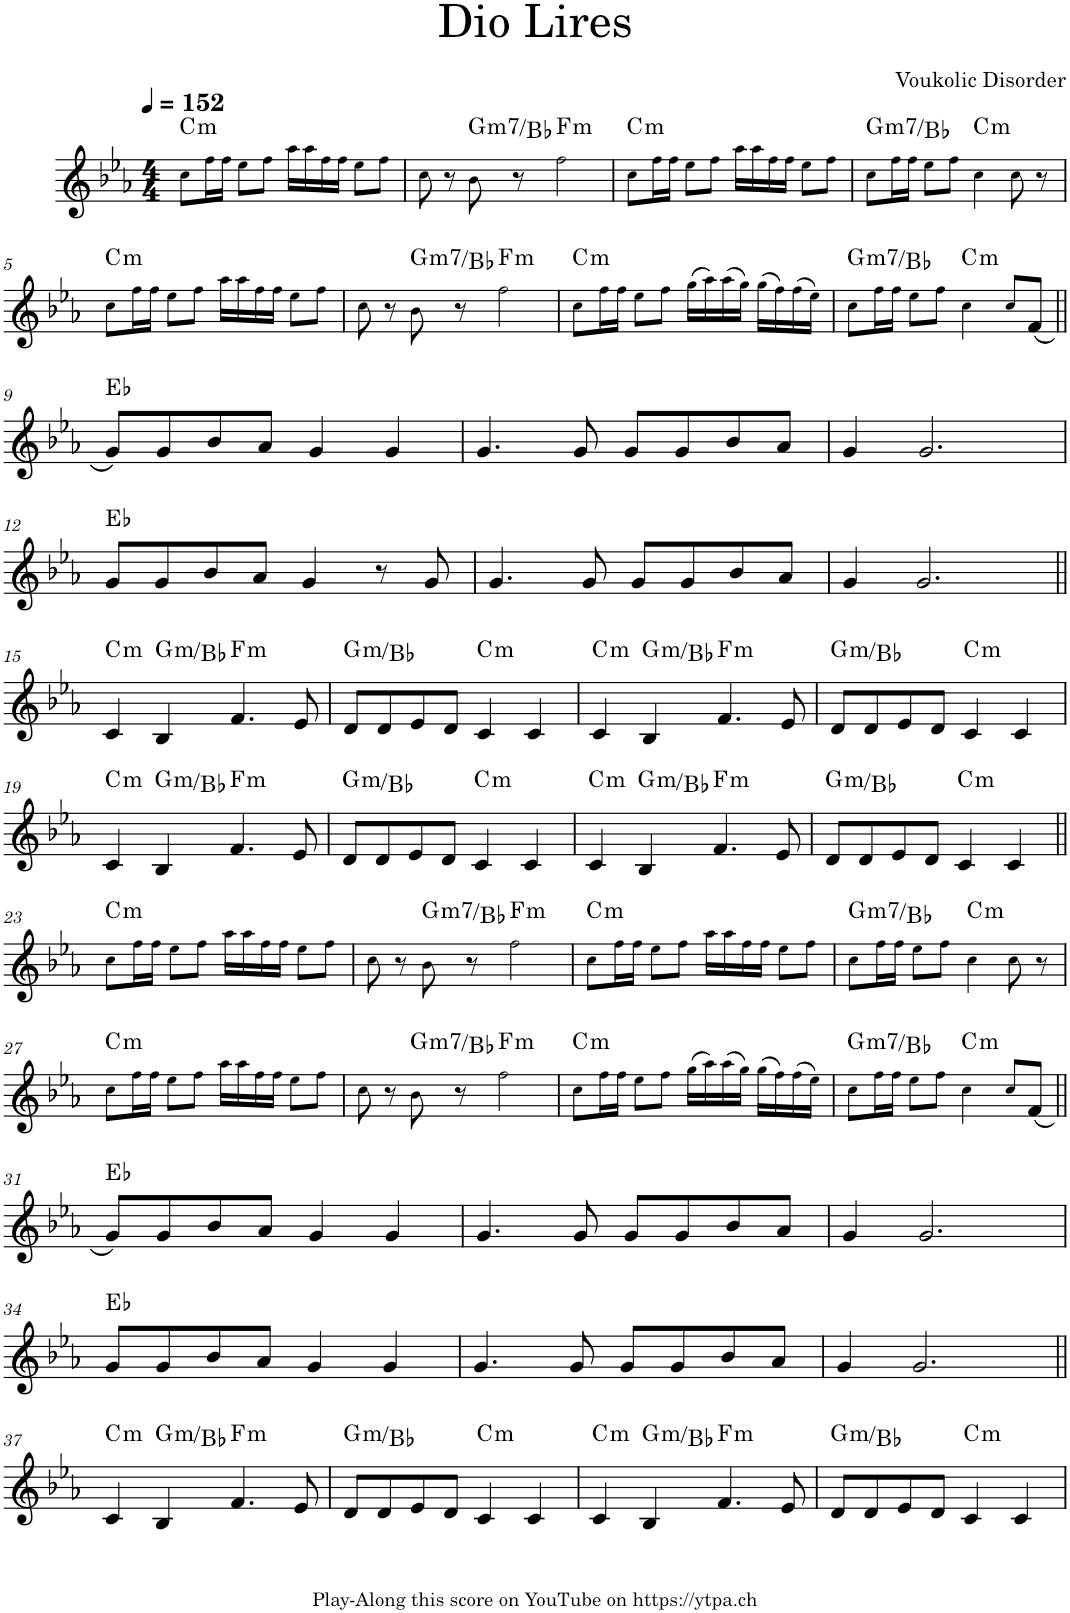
**kern	**harte
*part1	*part1
*staff1	*
*I"Piano	*
*I'Pno.	*
*clefG2	*
*k[b-e-a-]	*
*M4/4	*
*MM152	*
=1	=1
!	!LO:H:kt=m
8cc!\L	C:min
16ff!\L	.
16ff!\JJ	.
8ee-!\L	.
8ff!\J	.
16aa-!\LL	.
16aa-!\	.
16ff!\	.
16ff!\JJ	.
8ee-!\L	.
8ff!\J	.
=2	=2
8cc!\	.
8r	.
!	!LO:H:kt=m7
8b-!\	G:min7/b3
8r	.
!	!LO:H:kt=m
2ff!\	F:min
=3	=3
!	!LO:H:kt=m
8cc!\L	C:min
16ff!\L	.
16ff!\JJ	.
8ee-!\L	.
8ff!\J	.
16aa-!\LL	.
16aa-!\	.
16ff!\	.
16ff!\JJ	.
8ee-!\L	.
8ff!\J	.
=4	=4
!	!LO:H:kt=m7
8cc!\L	G:min7/b3
16ff!\L	.
16ff!\JJ	.
8ee-!\L	.
8ff!\J	.
!	!LO:H:kt=m
4cc!\	C:min
8cc!\	.
8r	.
!!LO:LB:g=z
=5	=5
!	!LO:H:kt=m
8cc!\L	C:min
16ff!\L	.
16ff!\JJ	.
8ee-!\L	.
8ff!\J	.
16aa-!\LL	.
16aa-!\	.
16ff!\	.
16ff!\JJ	.
8ee-!\L	.
8ff!\J	.
=6	=6
8cc!\	.
8r	.
!	!LO:H:kt=m7
8b-!\	G:min7/b3
8r	.
!	!LO:H:kt=m
2ff!\	F:min
=7	=7
!	!LO:H:kt=m
8cc!\L	C:min
16ff!\L	.
16ff!\JJ	.
8ee-!\L	.
8ff!\J	.
(16gg!\LL	.
16aa-!\)	.
(16aa-!\	.
16gg!\JJ)	.
(16gg!\LL	.
16ff!\)	.
(16ff!\	.
16ee-!\JJ)	.
=8	=8
!	!LO:H:kt=m7
8cc!\L	G:min7/b3
16ff!\L	.
16ff!\JJ	.
8ee-!\L	.
8ff!\J	.
!	!LO:H:kt=m
4cc!\	C:min
8cc!/L	.
(8f/J	.
!!LO:LB:g=z
=9||	=9||
8g/L)	Eb:maj
8g/	.
8b-/	.
8a-/J	.
4g/	.
4g/	.
=10	=10
4.g/	.
8g/	.
8g/L	.
8g/	.
8b-/	.
8a-/J	.
=11	=11
4g/	.
2.g/	.
!!LO:LB:g=z
=12	=12
8g/L	Eb:maj
8g/	.
8b-/	.
8a-/J	.
4g/	.
8r	.
8g/	.
=13	=13
4.g/	.
8g/	.
8g/L	.
8g/	.
8b-/	.
8a-/J	.
=14	=14
4g/	.
2.g/	.
!!LO:LB:g=z
=15||	=15||
!	!LO:H:kt=m
4c/	C:min
!	!LO:H:kt=m
4B-/	G:min/b3
!	!LO:H:kt=m
4.f/	F:min
8e-/	.
=16	=16
!	!LO:H:kt=m
8d/L	G:min/b3
8d/	.
8e-/	.
8d/J	.
!	!LO:H:kt=m
4c/	C:min
4c/	.
=17	=17
!	!LO:H:kt=m
4c/	C:min
!	!LO:H:kt=m
4B-/	G:min/b3
!	!LO:H:kt=m
4.f/	F:min
8e-/	.
=18	=18
!	!LO:H:kt=m
8d/L	G:min/b3
8d/	.
8e-/	.
8d/J	.
!	!LO:H:kt=m
4c/	C:min
4c/	.
!!LO:LB:g=z
=19	=19
!	!LO:H:kt=m
4c/	C:min
!	!LO:H:kt=m
4B-/	G:min/b3
!	!LO:H:kt=m
4.f/	F:min
8e-/	.
=20	=20
!	!LO:H:kt=m
8d/L	G:min/b3
8d/	.
8e-/	.
8d/J	.
!	!LO:H:kt=m
4c/	C:min
4c/	.
=21	=21
!	!LO:H:kt=m
4c/	C:min
!	!LO:H:kt=m
4B-/	G:min/b3
!	!LO:H:kt=m
4.f/	F:min
8e-/	.
=22	=22
!	!LO:H:kt=m
8d/L	G:min/b3
8d/	.
8e-/	.
8d/J	.
!	!LO:H:kt=m
4c/	C:min
4c/	.
!!LO:LB:g=z
=23||	=23||
!	!LO:H:kt=m
8cc!\L	C:min
16ff!\L	.
16ff!\JJ	.
8ee-!\L	.
8ff!\J	.
16aa-!\LL	.
16aa-!\	.
16ff!\	.
16ff!\JJ	.
8ee-!\L	.
8ff!\J	.
=24	=24
8cc!\	.
8r	.
!	!LO:H:kt=m7
8b-!\	G:min7/b3
8r	.
!	!LO:H:kt=m
2ff!\	F:min
=25	=25
!	!LO:H:kt=m
8cc!\L	C:min
16ff!\L	.
16ff!\JJ	.
8ee-!\L	.
8ff!\J	.
16aa-!\LL	.
16aa-!\	.
16ff!\	.
16ff!\JJ	.
8ee-!\L	.
8ff!\J	.
=26	=26
!	!LO:H:kt=m7
8cc!\L	G:min7/b3
16ff!\L	.
16ff!\JJ	.
8ee-!\L	.
8ff!\J	.
!	!LO:H:kt=m
4cc!\	C:min
8cc!\	.
8r	.
!!LO:LB:g=z
=27	=27
!	!LO:H:kt=m
8cc!\L	C:min
16ff!\L	.
16ff!\JJ	.
8ee-!\L	.
8ff!\J	.
16aa-!\LL	.
16aa-!\	.
16ff!\	.
16ff!\JJ	.
8ee-!\L	.
8ff!\J	.
=28	=28
8cc!\	.
8r	.
!	!LO:H:kt=m7
8b-!\	G:min7/b3
8r	.
!	!LO:H:kt=m
2ff!\	F:min
=29	=29
!	!LO:H:kt=m
8cc!\L	C:min
16ff!\L	.
16ff!\JJ	.
8ee-!\L	.
8ff!\J	.
(16gg!\LL	.
16aa-!\)	.
(16aa-!\	.
16gg!\JJ)	.
(16gg!\LL	.
16ff!\)	.
(16ff!\	.
16ee-!\JJ)	.
=30	=30
!	!LO:H:kt=m7
8cc!\L	G:min7/b3
16ff!\L	.
16ff!\JJ	.
8ee-!\L	.
8ff!\J	.
!	!LO:H:kt=m
4cc!\	C:min
8cc!/L	.
(8f/J	.
!!LO:LB:g=z
=31||	=31||
8g/L)	Eb:maj
8g/	.
8b-/	.
8a-/J	.
4g/	.
4g/	.
=32	=32
4.g/	.
8g/	.
8g/L	.
8g/	.
8b-/	.
8a-/J	.
=33	=33
4g/	.
2.g/	.
!!LO:LB:g=z
=34	=34
8g/L	Eb:maj
8g/	.
8b-/	.
8a-/J	.
4g/	.
4g/	.
=35	=35
4.g/	.
8g/	.
8g/L	.
8g/	.
8b-/	.
8a-/J	.
=36	=36
4g/	.
2.g/	.
!!LO:LB:g=z
=37||	=37||
!	!LO:H:kt=m
4c/	C:min
!	!LO:H:kt=m
4B-/	G:min/b3
!	!LO:H:kt=m
4.f/	F:min
8e-/	.
=38	=38
!	!LO:H:kt=m
8d/L	G:min/b3
8d/	.
8e-/	.
8d/J	.
!	!LO:H:kt=m
4c/	C:min
4c/	.
=39	=39
!	!LO:H:kt=m
4c/	C:min
!	!LO:H:kt=m
4B-/	G:min/b3
!	!LO:H:kt=m
4.f/	F:min
8e-/	.
=40	=40
!	!LO:H:kt=m
8d/L	G:min/b3
8d/	.
8e-/	.
8d/J	.
!	!LO:H:kt=m
4c/	C:min
4c/	.
=	=
*-	*-
